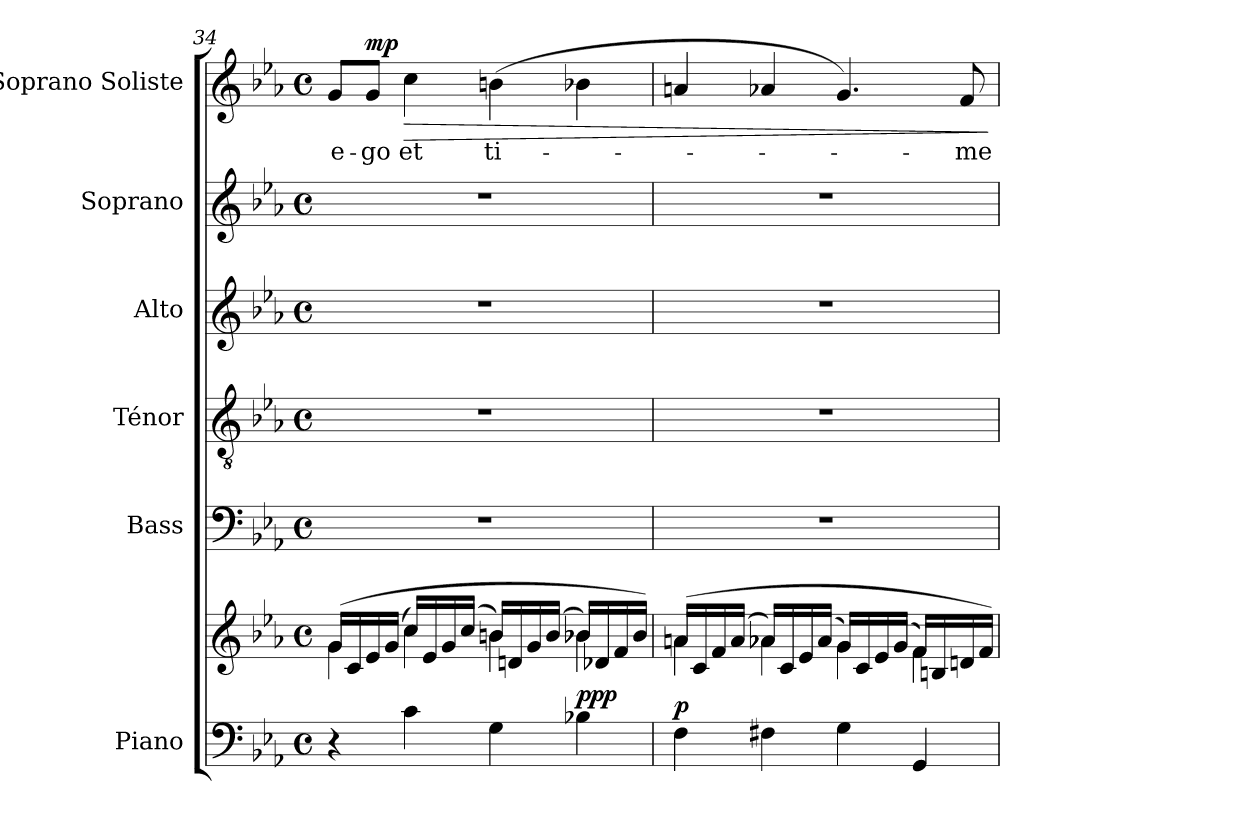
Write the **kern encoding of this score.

**kern	**kern	**dynam	**kern	**kern	**kern	**kern	**kern	**text	**dynam
*part6	*part6	*part6	*part5	*part4	*part3	*part2	*part1	*part1	*part1
*staff7	*staff6	*staff6/7	*staff5	*staff4	*staff3	*staff2	*staff1	*staff1	*staff1
*I"Piano	*	*	*I"Bass	*I"Ténor	*I"Alto	*I"Soprano	*I"Soprano Soliste	*	*
*I'Pno.	*	*	*I'B.	*I'T.	*I'A.	*I'S.	*	*	*
*clefF4	*clefG2	*	*clefF4	*clefGv2	*clefG2	*clefG2	*clefG2	*	*
*	*	*	*	*	*ITrd2c3	*	*	*	*
*k[b-e-a-]	*k[b-e-a-]	*	*k[b-e-a-]	*k[b-e-a-]	*k[]	*k[b-e-a-]	*k[b-e-a-]	*	*
*M4/4	*M4/4	*	*M4/4	*M4/4	*M4/4	*M4/4	*M4/4	*	*
*met(c)	*met(c)	*	*met(c)	*met(c)	*met(c)	*met(c)	*met(c)	*	*
=34	=34	=34	=34	=34	=34	=34	=34	=34	=34
*	*^	*	*	*	*	*	*	*	*
4r	(>16g/LL	4g\	.	1r	1r	1r	1r	8g/L	e-	.
.	16c/	.	.	.	.	.	.	.	.	.
!	!	!	!	!	!	!	!	!	!	!LO:DY:a
.	16e-/	.	.	.	.	.	.	8g/J	-go	mp
.	(16g/JJ	.	.	.	.	.	.	.	.	.
!	!	!	!	!	!	!	!	!	!	!LO:HP:b
4c\	16cc/LL)	4cc\	.	.	.	.	.	4cc\	et	>
.	16e-/	.	.	.	.	.	.	.	.	.
.	16g/	.	.	.	.	.	.	.	.	.
.	(16cc/JJ	.	.	.	.	.	.	.	.	.
4G\	16bn/LL)	4b\	.	.	.	.	.	(4bn\	ti-	.
.	16dn/	.	.	.	.	.	.	.	.	.
.	16g/	.	.	.	.	.	.	.	.	.
.	(16b/JJ	.	.	.	.	.	.	.	.	.
!	!	!	!LO:DY:a=2	!	!	!	!	!	!	!
4B-X\	16b-X/LL)	4b-\	ppp	.	.	.	.	4b-X\	.	.
.	16d-X/	.	.	.	.	.	.	.	.	.
.	16f/	.	.	.	.	.	.	.	.	.
.	16b-/JJ)	.	.	.	.	.	.	.	.	.
!!LO:PB:g=z
=35	=35	=35	=35	=35	=35	=35	=35	=35	=35	=35
!	!	!	!LO:DY:a=2	!	!	!	!	!	!	!
4F\	(>16an/LL	4a\	p	1r	1r	1r	1r	4an/	.	.
.	16c/	.	.	.	.	.	.	.	.	.
.	16f/	.	.	.	.	.	.	.	.	.
.	(16a/JJ	.	.	.	.	.	.	.	.	.
4F#X\	16a-X/LL)	4a-\	.	.	.	.	.	4a-X/	.	.
.	16c/	.	.	.	.	.	.	.	.	.
.	16e-/	.	.	.	.	.	.	.	.	.
.	(16a-/JJ	.	.	.	.	.	.	.	.	.
4G\	16g/LL)	4g\	.	.	.	.	.	4.g/)	.	.
.	16c/	.	.	.	.	.	.	.	.	.
.	16e-/	.	.	.	.	.	.	.	.	.
.	(16g/JJ	.	.	.	.	.	.	.	.	.
4GG/	16f/LL)	4f\	.	.	.	.	.	.	.	.
.	16Bn/	.	.	.	.	.	.	.	.	.
.	16dn/	.	.	.	.	.	.	8f/	-me-	.
.	16f/JJ)	.	.	.	.	.	.	.	.	.
*	*v	*v	*	*	*	*	*	*	*	*
.	.	.	.	.	.	.	.	.	]
=	=	=	=	=	=	=	=	=	=
*-	*-	*-	*-	*-	*-	*-	*-	*-	*-
